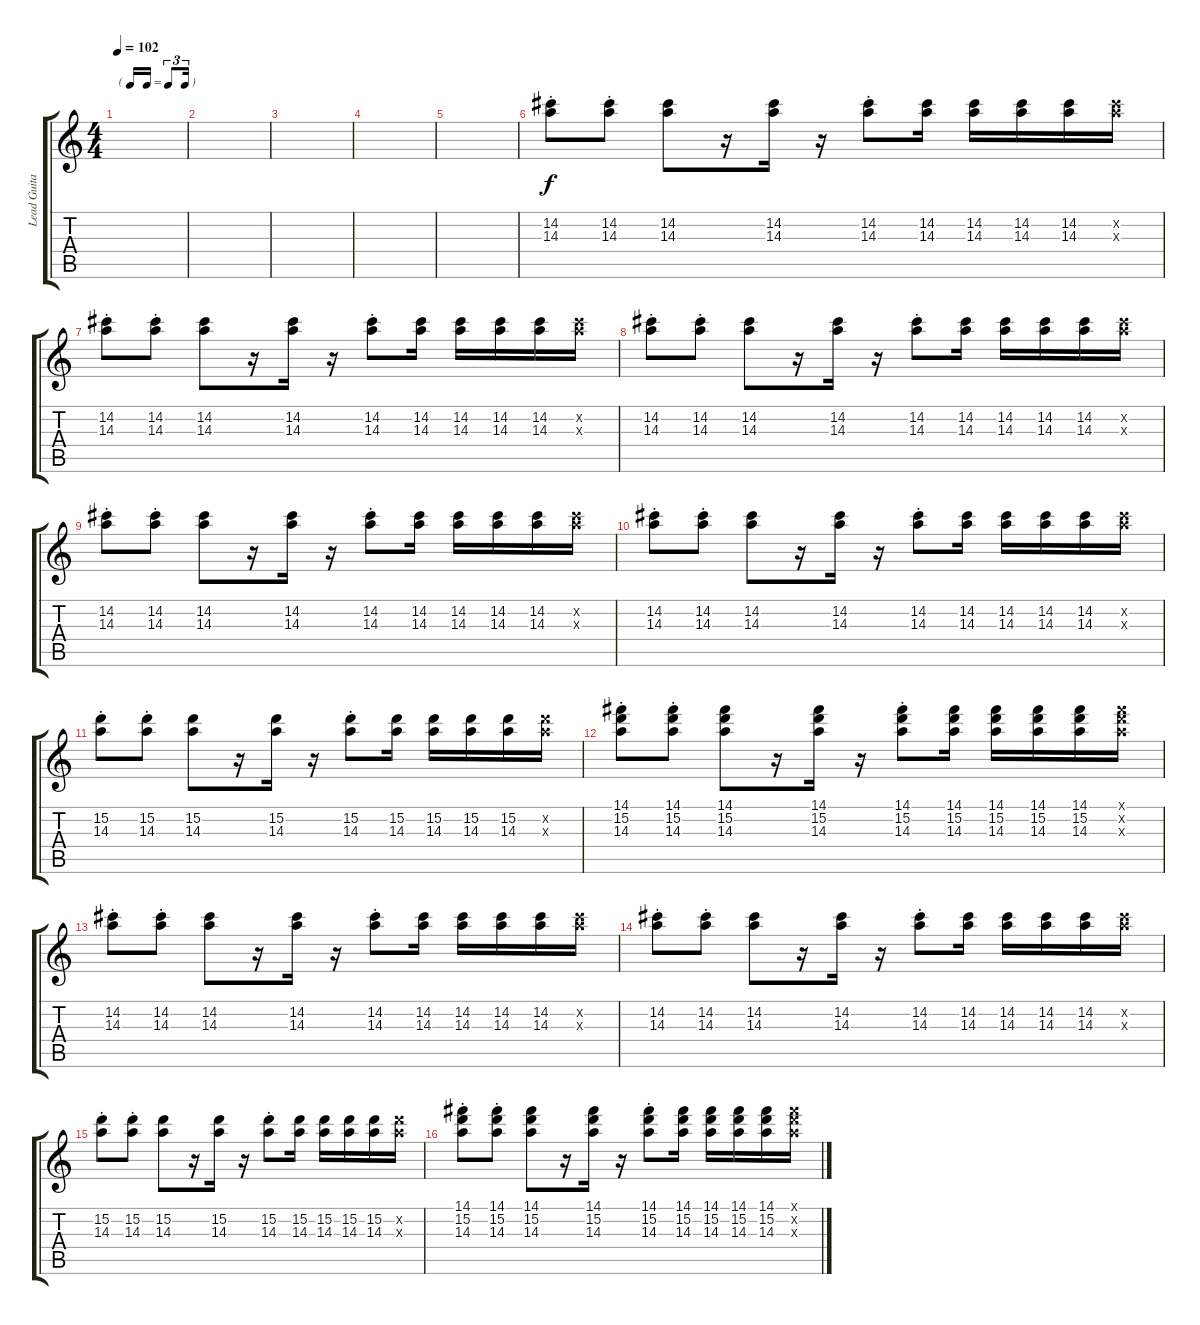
\track ("Lead Guitar" "Lead Guita") {instrument overdrivenguitar}
\staff {score tabs}
\tuning (E4 B3 G3 D3 A2 E2) {hide}
\ts (4 4)
\tf triplet16th
\tempo 102
\clef g2
\ks c
|
|
|
|
|
(14.2{st} 14.3{st}).8 (14.2{st} 14.3{st}).8 (14.2 14.3).8 r.16 (14.2 14.3).16 r.16 (14.2{st} 14.3{st}).8 (14.2 14.3).16 (14.2 14.3).16 (14.2 14.3).16 (14.2 14.3).16 (14.2{x} 14.3{x}).16 |
(14.2{st} 14.3{st}).8 (14.2{st} 14.3{st}).8 (14.2 14.3).8 r.16 (14.2 14.3).16 r.16 (14.2{st} 14.3{st}).8 (14.2 14.3).16 (14.2 14.3).16 (14.2 14.3).16 (14.2 14.3).16 (14.2{x} 14.3{x}).16 |
(14.2{st} 14.3{st}).8 (14.2{st} 14.3{st}).8 (14.2 14.3).8 r.16 (14.2 14.3).16 r.16 (14.2{st} 14.3{st}).8 (14.2 14.3).16 (14.2 14.3).16 (14.2 14.3).16 (14.2 14.3).16 (14.2{x} 14.3{x}).16 |
(14.2{st} 14.3{st}).8 (14.2{st} 14.3{st}).8 (14.2 14.3).8 r.16 (14.2 14.3).16 r.16 (14.2{st} 14.3{st}).8 (14.2 14.3).16 (14.2 14.3).16 (14.2 14.3).16 (14.2 14.3).16 (14.2{x} 14.3{x}).16 |
(14.2{st} 14.3{st}).8 (14.2{st} 14.3{st}).8 (14.2 14.3).8 r.16 (14.2 14.3).16 r.16 (14.2{st} 14.3{st}).8 (14.2 14.3).16 (14.2 14.3).16 (14.2 14.3).16 (14.2 14.3).16 (14.2{x} 14.3{x}).16 |
(15.2{st} 14.3{st}).8 (15.2{st} 14.3{st}).8 (15.2 14.3).8 r.16 (15.2 14.3).16 r.16 (15.2{st} 14.3{st}).8 (15.2 14.3).16 (15.2 14.3).16 (15.2 14.3).16 (15.2 14.3).16 (15.2{x} 14.3{x}).16 |
(14.1{st} 15.2{st} 14.3{st}).8 (14.1{st} 15.2{st} 14.3{st}).8 (14.1 15.2 14.3).8 r.16 (14.1 15.2 14.3).16 r.16 (14.1{st} 15.2{st} 14.3{st}).8 (14.1 15.2 14.3).16 (14.1 15.2 14.3).16 (14.1 15.2 14.3).16 (14.1 15.2 14.3).16 (14.1{x} 15.2{x} 14.3{x}).16 |
(14.2{st} 14.3{st}).8 (14.2{st} 14.3{st}).8 (14.2 14.3).8 r.16 (14.2 14.3).16 r.16 (14.2{st} 14.3{st}).8 (14.2 14.3).16 (14.2 14.3).16 (14.2 14.3).16 (14.2 14.3).16 (14.2{x} 14.3{x}).16 |
(14.2{st} 14.3{st}).8 (14.2{st} 14.3{st}).8 (14.2 14.3).8 r.16 (14.2 14.3).16 r.16 (14.2{st} 14.3{st}).8 (14.2 14.3).16 (14.2 14.3).16 (14.2 14.3).16 (14.2 14.3).16 (14.2{x} 14.3{x}).16 |
(15.2{st} 14.3{st}).8 (15.2{st} 14.3{st}).8 (15.2 14.3).8 r.16 (15.2 14.3).16 r.16 (15.2{st} 14.3{st}).8 (15.2 14.3).16 (15.2 14.3).16 (15.2 14.3).16 (15.2 14.3).16 (15.2{x} 14.3{x}).16 |
(14.1{st} 15.2{st} 14.3{st}).8 (14.1{st} 15.2{st} 14.3{st}).8 (14.1 15.2 14.3).8 r.16 (14.1 15.2 14.3).16 r.16 (14.1{st} 15.2{st} 14.3{st}).8 (14.1 15.2 14.3).16 (14.1 15.2 14.3).16 (14.1 15.2 14.3).16 (14.1 15.2 14.3).16 (14.1{x} 15.2{x} 14.3{x}).16
